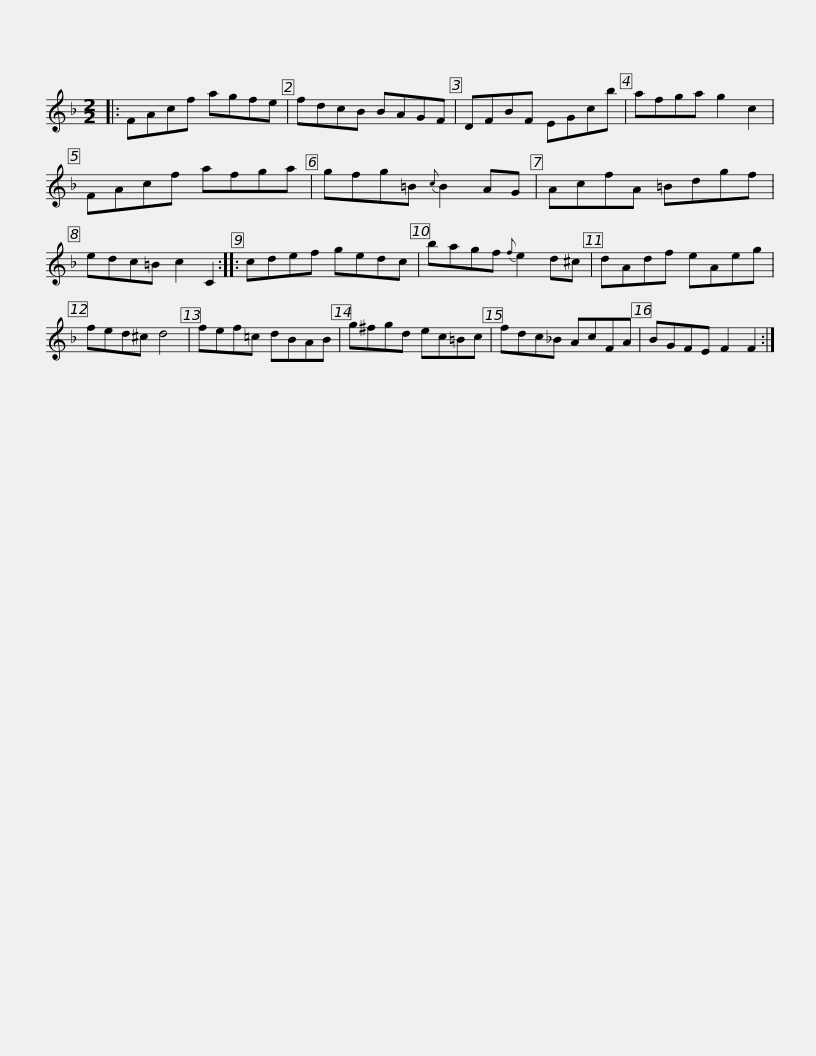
X:1
L:1/8
M:2/2
I:linebreak $
K:F
V:1 treble
V:1
|: FAcf agfe | fdcB BAGF | DFBF EGcb | afga g2 c2 | FAcf afga |$ %5
 gfg=B{c} B2 AG | AcfA =Bdgf | edc=B c2 C2 :: cdef gedc | bagf{f} e2 d^c |$ %10
 dAdf eAeg | fed^c d4 | fef=c dBAB | g^fgd ec=Bc | fdc_B AcFA |$ %15
 BGFE F2 F2 :| %16
